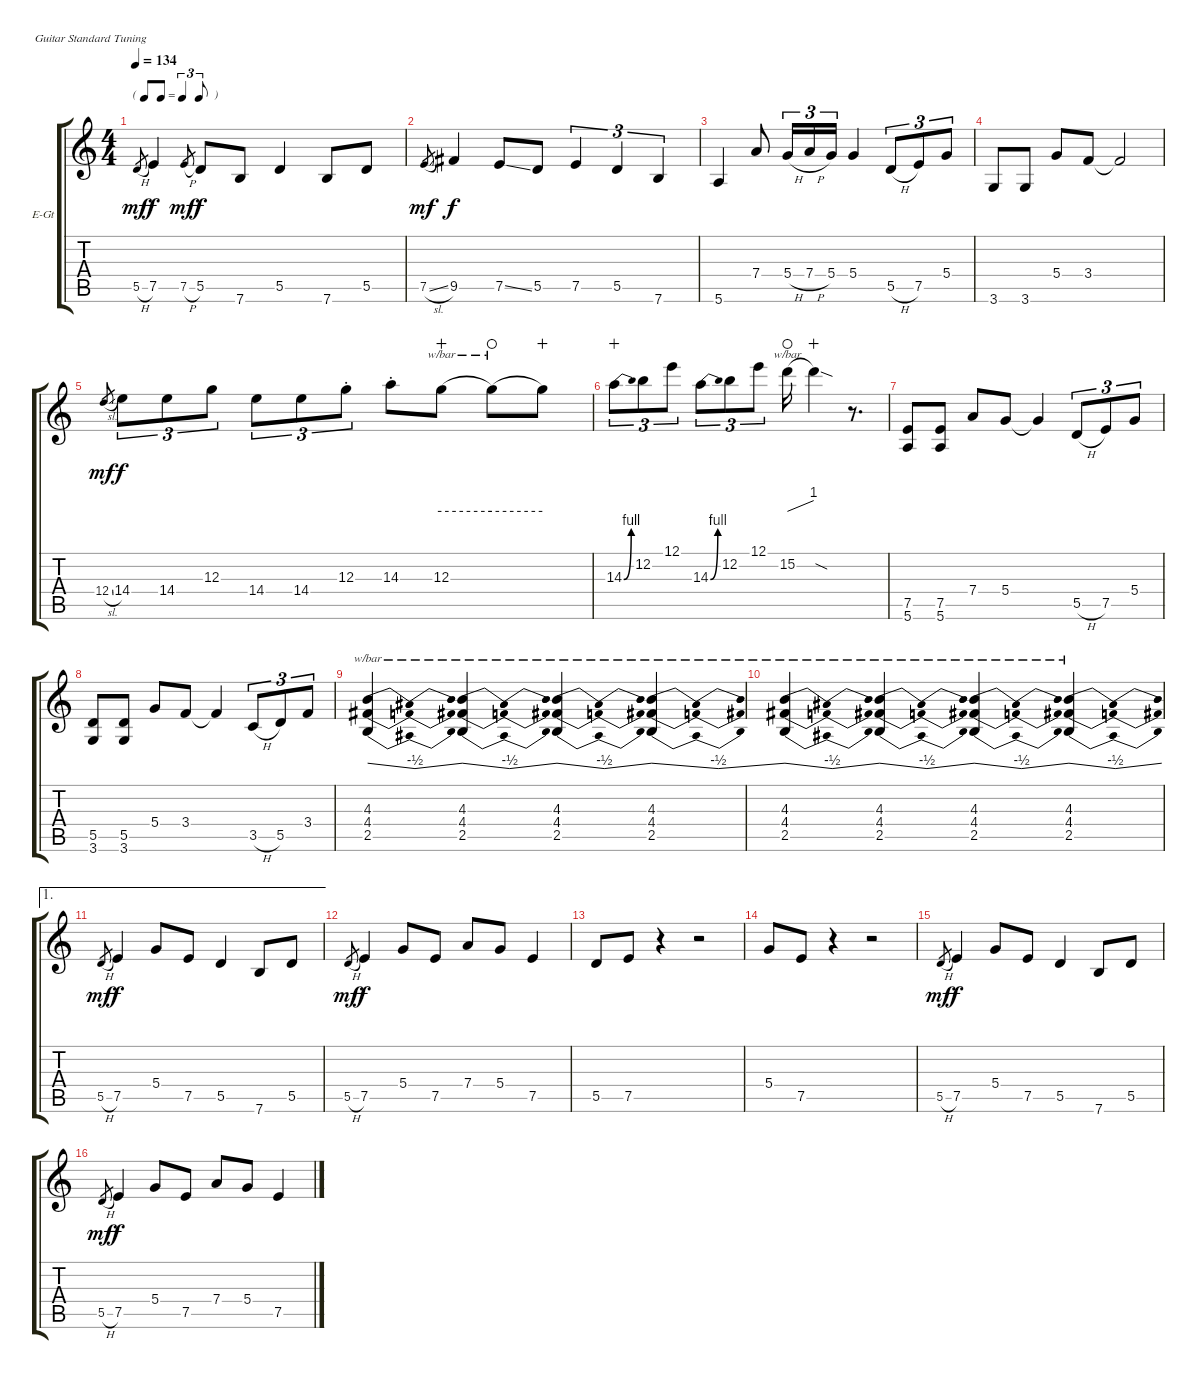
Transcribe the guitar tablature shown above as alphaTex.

\bracketExtendMode groupsimilarinstruments
\firstSystemTrackNameOrientation horizontal
\otherSystemsTrackNameOrientation horizontal
\track ("Distortion guitar" "E-Gt") {instrument overdrivenguitar}
\staff {score tabs}
\tuning (E4 B3 G3 D3 A2 E2)
\ts (4 4)
\tf triplet8th
\tempo 134
\clef g2
\ks c
5.5{h}.8{gr dy mf} 7.5.4{dy f} 7.5{h}.8{gr dy mf} 5.5.8{dy f} 7.6.8 5.5.4 7.6.8 5.5.8 |
7.5{sl}.8{gr dy mf} 9.5.4{dy f} 7.5{ss}.8 5.5.8 7.5.4{tu (3 2)} 5.5.4{tu (3 2)} 7.6.4{tu (3 2)} |
5.6.4 7.4.8 5.4{h}.16{tu (3 2)} 7.4{h}.16{tu (3 2)} 5.4.16{tu (3 2)} 5.4.4 5.5{h}.8{tu (3 2)} 7.5.8{tu (3 2)} 5.4.8{tu (3 2)} |
3.6.8 3.6.8 5.4.8 3.4.8 3.4{t}.2 |
12.4{sl}.8{gr dy mf} 14.4.8{tu (3 2) dy f} 14.4.8{tu (3 2)} 12.3.8{tu (3 2)} 14.4.8{tu (3 2)} 14.4.8{tu (3 2)} 12.3{st}.8{tu (3 2)} 14.3{st}.8 12.3.8{tbe (hold default 0 0 60 0) wahc} 12.3{t}.8{tbe (hold default 0 0 60 0) waho} 12.3{t}.8{wahc} |
14.3{be (bend 0 0 60 4)}.8{tu (3 2) wahc} 12.2.8{tu (3 2)} 12.1.8{tu (3 2)} 14.3{be (bend 0 0 60 4)}.8{tu (3 2)} 12.2.8{tu (3 2)} 12.1.8{tu (3 2)} 15.2.16{tbe (dive default 0 0 60 4) waho} 15.2{sod t}.4{wahc} r.8{d} |
(7.5 5.6).8 (7.5 5.6).8 7.4.8 5.4.8 5.4{t}.4 5.5{h}.8{tu (3 2)} 7.5.8{tu (3 2)} 5.4.8{tu (3 2)} |
(5.5 3.6).8 (5.5 3.6).8 5.4.8 3.4.8 3.4{t}.4 3.5{h}.8{tu (3 2)} 5.5.8{tu (3 2)} 3.4.8{tu (3 2)} |
(4.3 4.4 2.5).4{tbe (dip default 0 0 30 -2 60 0)} (4.3 4.4 2.5).4{tbe (dip default 0 0 30 -2 60 0)} (4.3 4.4 2.5).4{tbe (dip default 0 0 30 -2 60 0)} (4.3 4.4 2.5).4{tbe (dip default 0 0 30 -2 60 0)} |
(4.3 4.4 2.5).4{tbe (dip default 0 0 30 -2 60 0)} (4.3 4.4 2.5).4{tbe (dip default 0 0 30 -2 60 0)} (4.3 4.4 2.5).4{tbe (dip default 0 0 30 -2 60 0)} (4.3 4.4 2.5).4{tbe (dip default 0 0 30 -2 60 0)} |
\ae 1
5.5{h}.8{lyrics (0 "") lyrics (1 "") lyrics (2 "") lyrics (3 "") lyrics (4 "") gr dy mf} 7.5.4{dy f} 5.4.8 7.5.8 5.5.4 7.6.8 5.5.8 |
5.5{h}.8{gr dy mf} 7.5.4{dy f} 5.4.8 7.5.8 7.4.8 5.4.8 7.5.4 |
5.5.8 7.5.8 r.4 r.2 |
5.4.8 7.5.8 r.4 r.2 |
5.5{h}.8{gr dy mf} 7.5.4{dy f} 5.4.8 7.5.8 5.5.4 7.6.8 5.5.8 |
5.5{h}.8{gr dy mf} 7.5.4{dy f} 5.4.8 7.5.8 7.4.8 5.4.8 7.5.4
